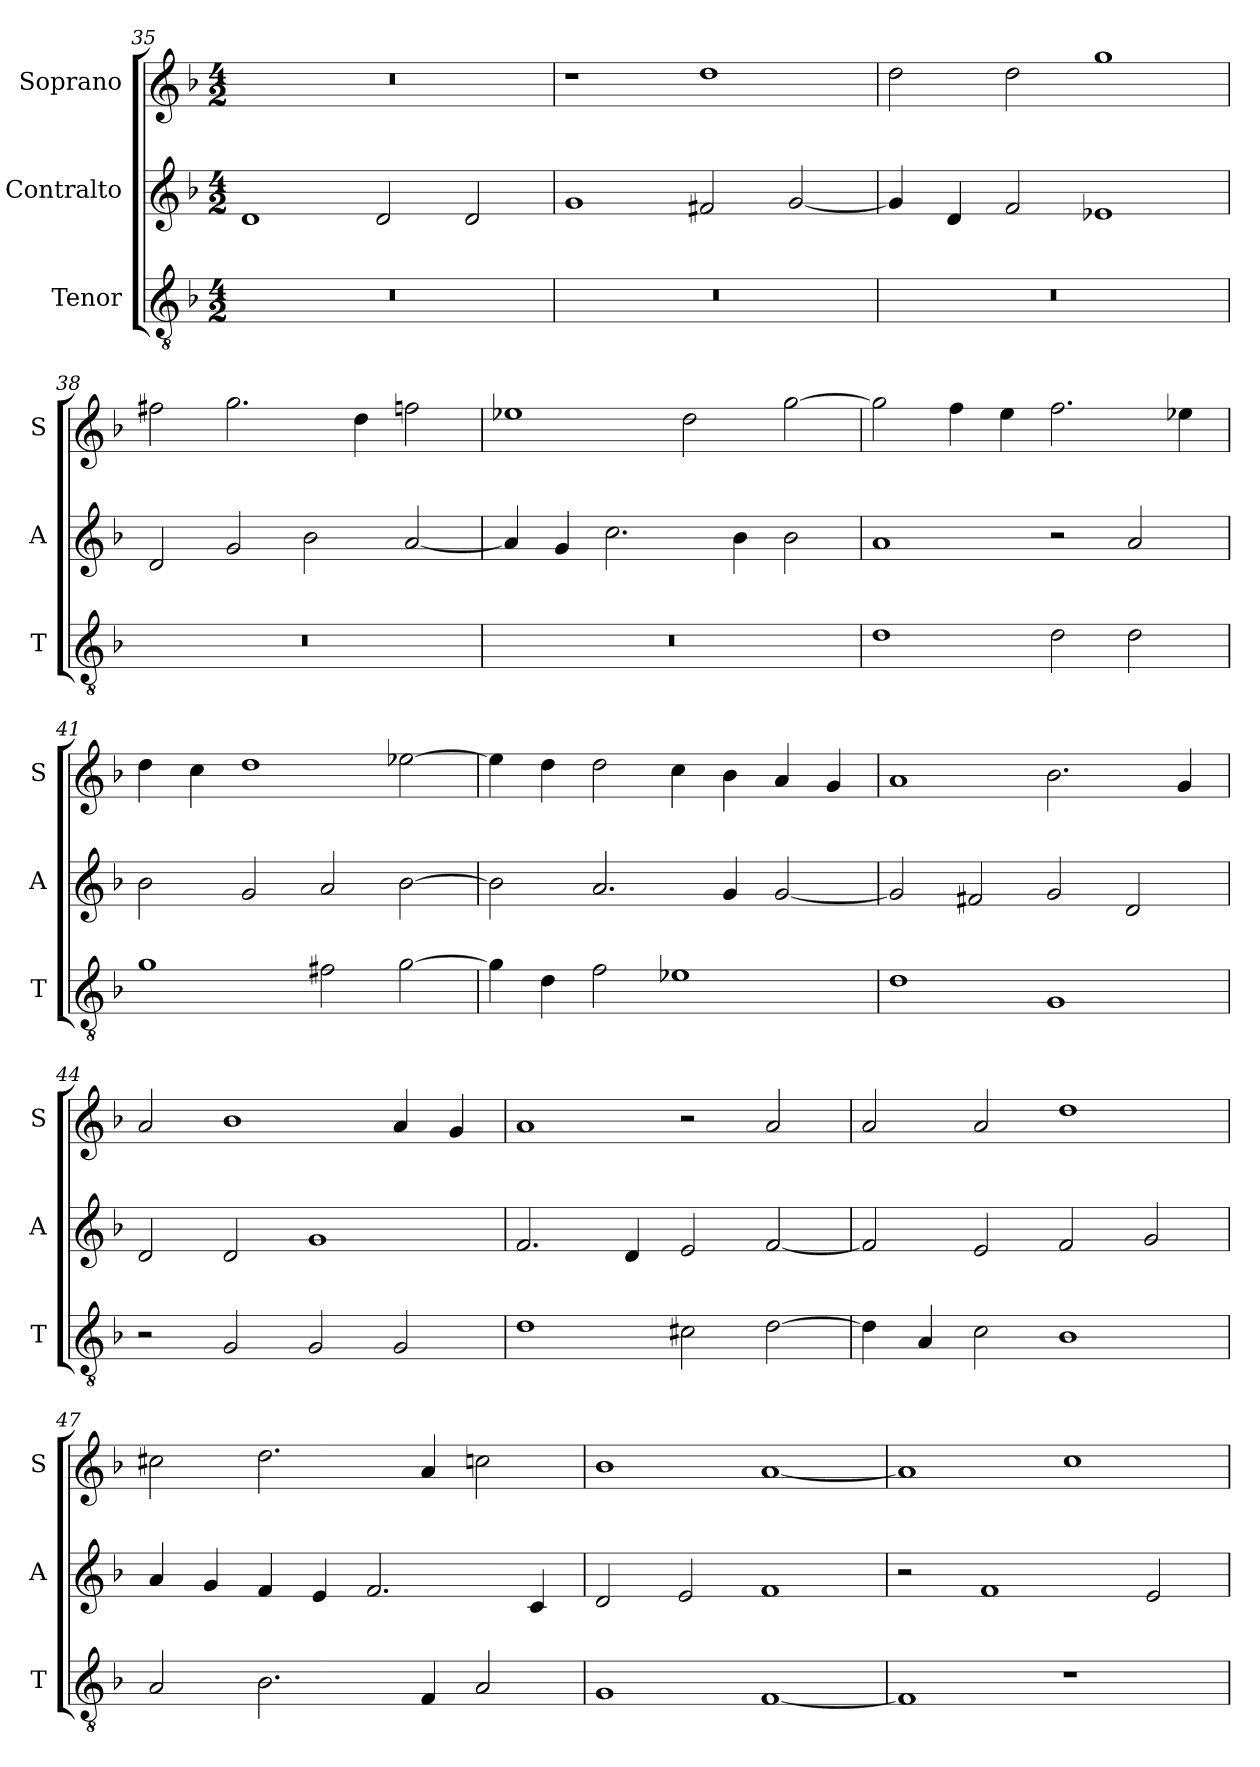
**kern	**kern	**kern
*part3	*part2	*part1
*staff3	*staff2	*staff1
*I"Tenor	*I"Contralto	*I"Soprano
*I'T	*I'A	*I'S
*clefGv2	*clefG2	*clefG2
*k[b-]	*k[b-]	*k[b-]
*G:dor	*G:dor	*G:dor
*M4/2	*M4/2	*M4/2
=35	=35	=35
0r	1d	0r
.	2d	.
.	2d	.
=36	=36	=36
0r	1g	1r
.	2f#X	1dd
.	[2g	.
=37	=37	=37
0r	4g]	2dd
.	4d	.
.	2f	2dd
.	1e-X	1gg
=38	=38	=38
0r	2d	2ff#X
.	2g	2.gg
.	2b-	.
.	.	4dd
.	[2a	2ffn
=39	=39	=39
0r	4a]	1ee-X
.	4g	.
.	2.cc	.
.	.	2dd
.	4b-	.
.	2b-	[2gg
=40	=40	=40
1d	1a	2gg]
.	.	4ff
.	.	4ee
2d	2r	2.ff
2d	2a	.
.	.	4ee-X
=41	=41	=41
1g	2b-	4dd
.	.	4cc
.	2g	1dd
2f#X	2a	.
[2g	[2b-	[2ee-X
=42	=42	=42
4g]	2b-]	4ee-]
4d	.	4dd
2f	2.a	2dd
1e-X	.	4cc
.	4g	4b-
.	[2g	4a
.	.	4g
=43	=43	=43
1d	2g]	1a
.	2f#X	.
1G	2g	2.b-
.	2d	.
.	.	4g
=44	=44	=44
2r	2d	2a
2G	2d	1b-
2G	1g	.
2G	.	4a
.	.	4g
=45	=45	=45
1d	2.f	1a
.	4d	.
2c#X	2e	2r
[2d	[2f	2a
=46	=46	=46
4d]	2f]	2a
4A	.	.
2c	2e	2a
1B-	2f	1dd
.	2g	.
=47	=47	=47
2A	4a	2cc#X
.	4g	.
2.B-	4f	2.dd
.	4e	.
.	2.f	.
4F	.	4a
2A	.	2ccn
.	4c	.
=48	=48	=48
1G	2d	1b-
.	2e	.
[1F	1f	[1a
=49	=49	=49
1F]	2r	1a]
.	1f	.
1r	.	1cc
.	2e	.
=	=	=
*-	*-	*-
